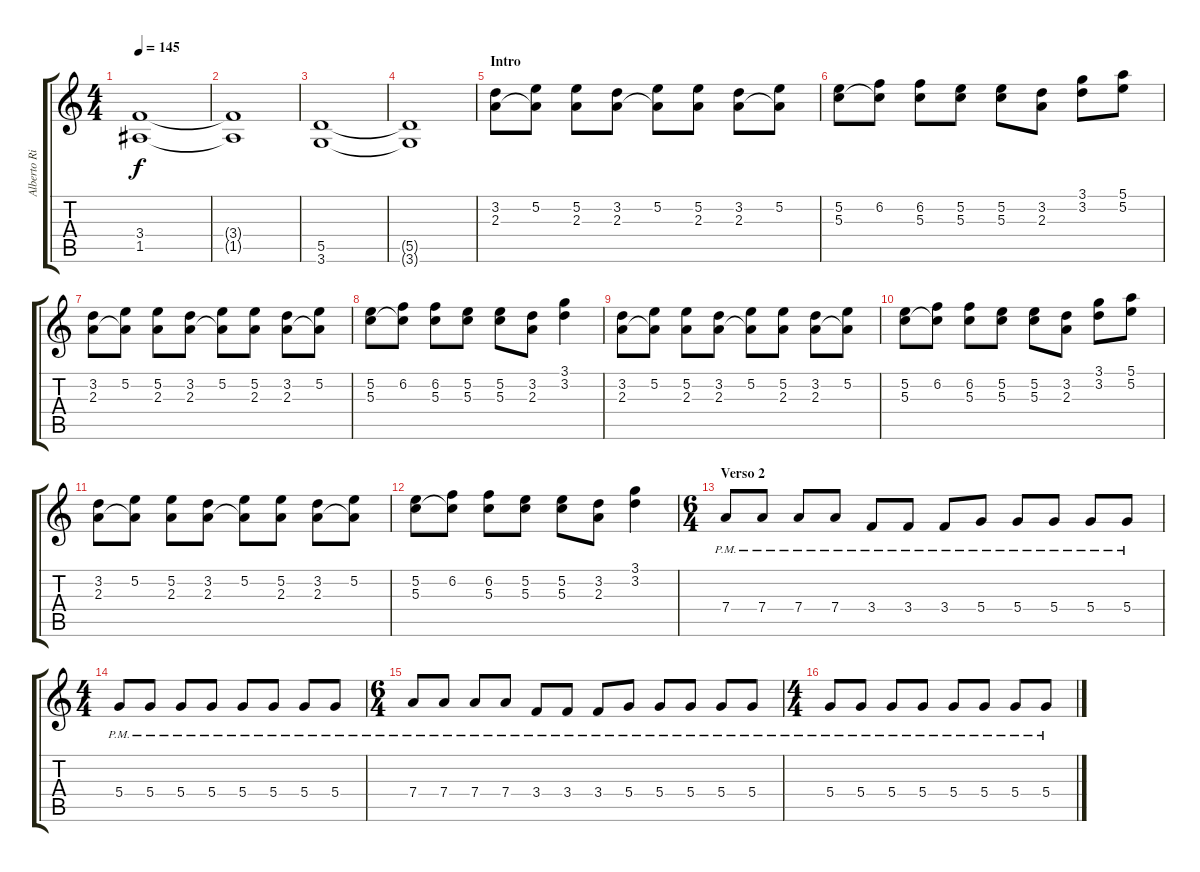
\track ("Alberto Rionda" "Alberto Ri") {instrument distortionguitar}
\staff {score tabs}
\tuning (E4 B3 G3 D3 A2 E2) {hide}
\ts (4 4)
\tempo 145
\clef g2
\ks c
(3.4 1.5).1{dy f} |
(3.4{t} 1.5{t}).1 |
(5.5 3.6).1 |
(5.5{t} 3.6{t}).1 |
\section ("" "Intro")
(3.2 2.3).8{volume 15 balance 8} (5.2 2.3{t}).8 (5.2 2.3).8 (3.2 2.3).8 (5.2 2.3{t}).8 (5.2 2.3).8 (3.2 2.3).8 (5.2 2.3{t}).8 |
(5.2 5.3).8 (6.2 5.3{t}).8 (6.2 5.3).8 (5.2 5.3).8 (5.2 5.3).8 (3.2 2.3).8 (3.1 3.2).8 (5.1 5.2).8 |
(3.2 2.3).8 (5.2 2.3{t}).8 (5.2 2.3).8 (3.2 2.3).8 (5.2 2.3{t}).8 (5.2 2.3).8 (3.2 2.3).8 (5.2 2.3{t}).8 |
(5.2 5.3).8 (6.2 5.3{t}).8 (6.2 5.3).8 (5.2 5.3).8 (5.2 5.3).8 (3.2 2.3).8 (3.1 3.2).4 |
(3.2 2.3).8 (5.2 2.3{t}).8 (5.2 2.3).8 (3.2 2.3).8 (5.2 2.3{t}).8 (5.2 2.3).8 (3.2 2.3).8 (5.2 2.3{t}).8 |
(5.2 5.3).8 (6.2 5.3{t}).8 (6.2 5.3).8 (5.2 5.3).8 (5.2 5.3).8 (3.2 2.3).8 (3.1 3.2).8 (5.1 5.2).8 |
(3.2 2.3).8 (5.2 2.3{t}).8 (5.2 2.3).8 (3.2 2.3).8 (5.2 2.3{t}).8 (5.2 2.3).8 (3.2 2.3).8 (5.2 2.3{t}).8 |
(5.2 5.3).8 (6.2 5.3{t}).8 (6.2 5.3).8 (5.2 5.3).8 (5.2 5.3).8 (3.2 2.3).8 (3.1 3.2).4 |
\ts (6 4)
\section ("" "Verso 2")
7.4{pm}.8{volume 11 instrument electricguitarmuted} 7.4{pm}.8 7.4{pm}.8 7.4{pm}.8 3.4{pm}.8 3.4{pm}.8 3.4{pm}.8 5.4{pm}.8 5.4{pm}.8 5.4{pm}.8 5.4{pm}.8 5.4{pm}.8 |
\ts (4 4)
5.4{pm}.8 5.4{pm}.8 5.4{pm}.8 5.4{pm}.8 5.4{pm}.8 5.4{pm}.8 5.4{pm}.8 5.4{pm}.8 |
\ts (6 4)
7.4{pm}.8 7.4{pm}.8 7.4{pm}.8 7.4{pm}.8 3.4{pm}.8 3.4{pm}.8 3.4{pm}.8 5.4{pm}.8 5.4{pm}.8 5.4{pm}.8 5.4{pm}.8 5.4{pm}.8 |
\ts (4 4)
5.4{pm}.8 5.4{pm}.8 5.4{pm}.8 5.4{pm}.8 5.4{pm}.8 5.4{pm}.8 5.4{pm}.8 5.4{pm}.8
